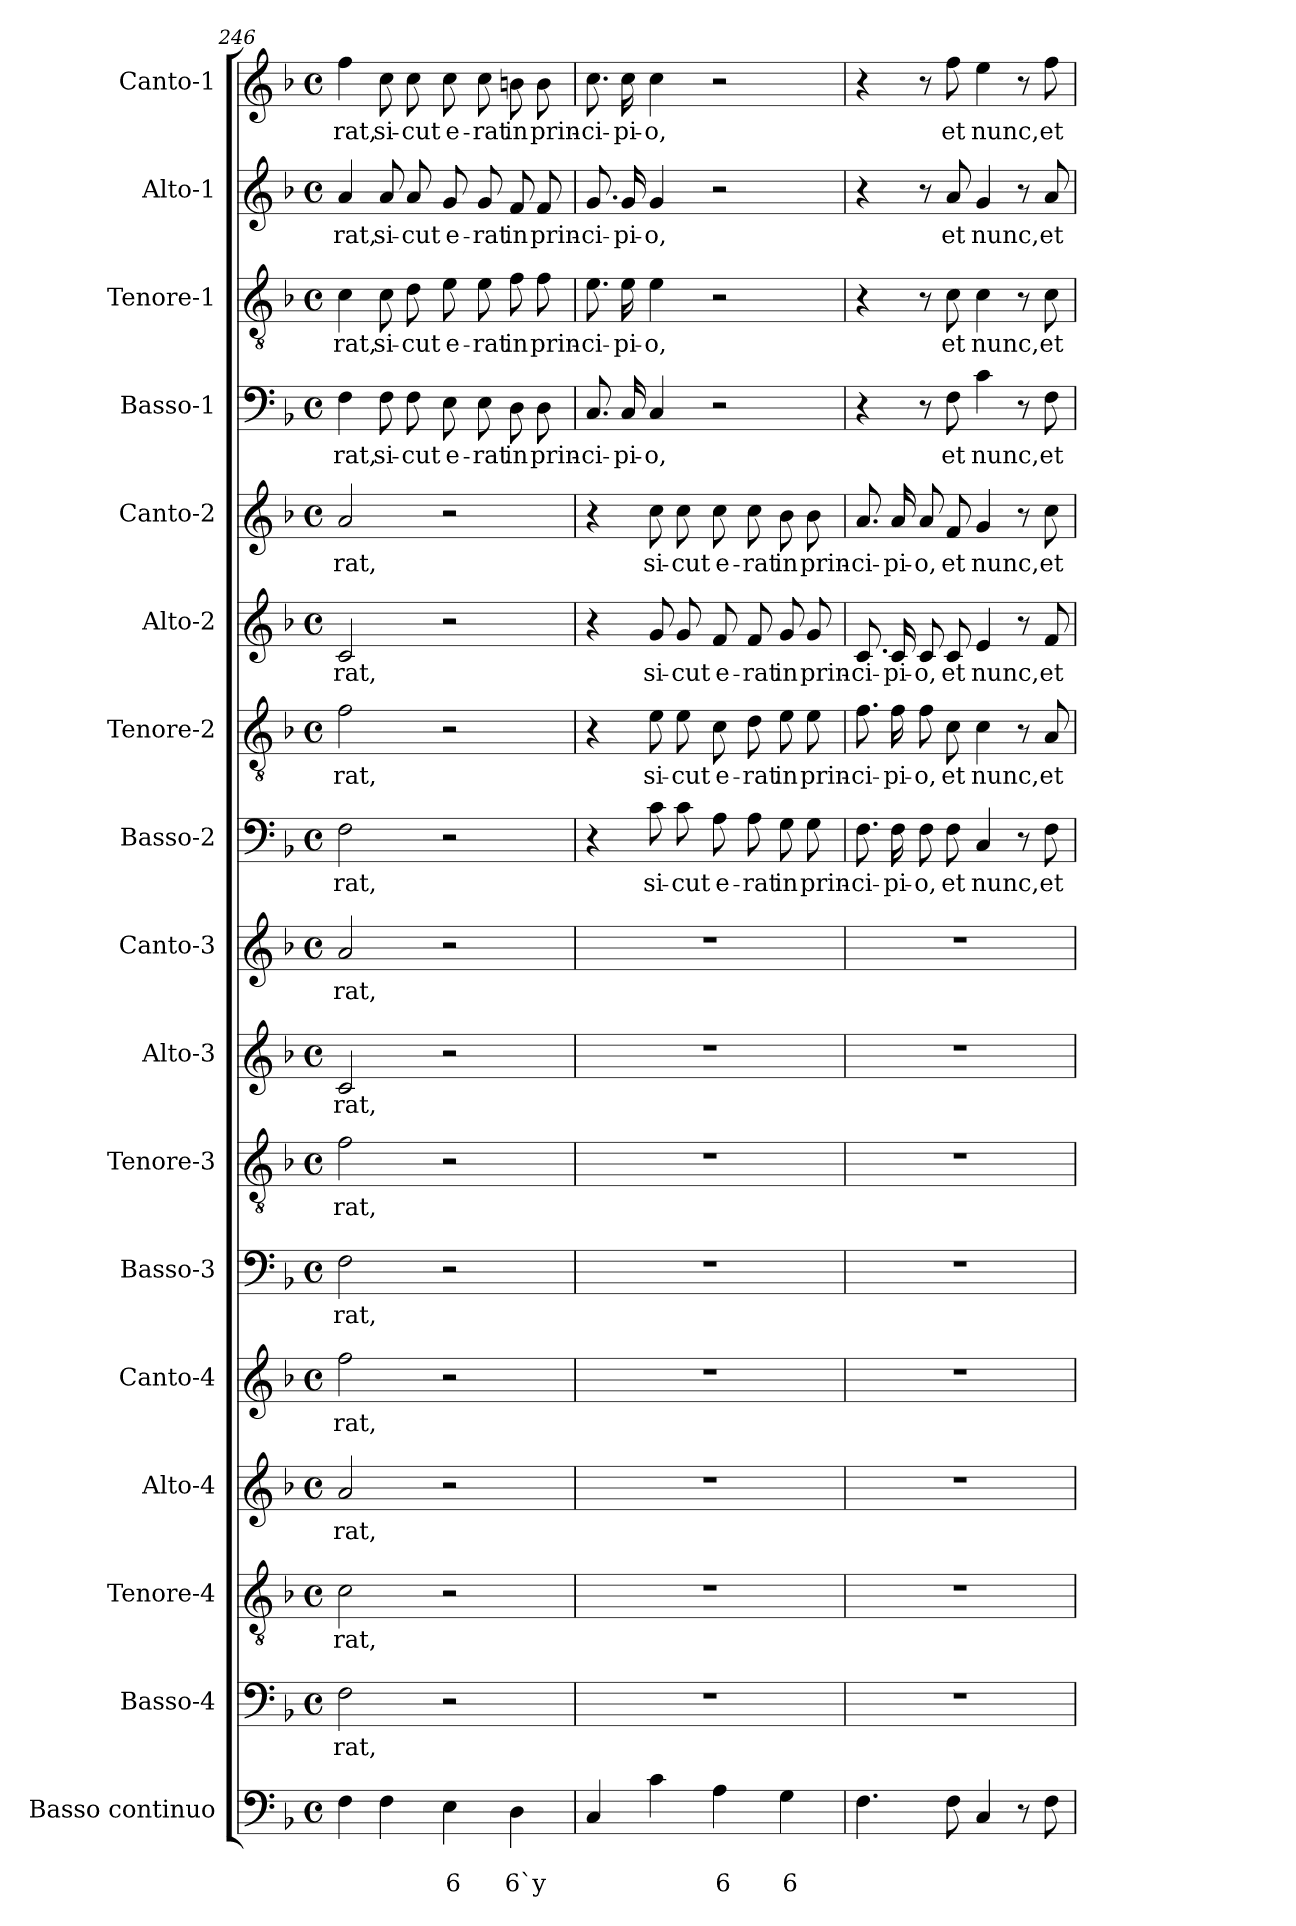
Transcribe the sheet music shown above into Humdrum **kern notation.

**kern	**text	**text	**kern	**text	**kern	**text	**kern	**text	**kern	**text	**kern	**text	**kern	**text	**kern	**text	**kern	**text	**kern	**text	**kern	**text	**kern	**text	**kern	**text	**kern	**text	**kern	**text	**kern	**text	**kern	**text
*part17	*part17	*part17	*part16	*part16	*part15	*part15	*part14	*part14	*part13	*part13	*part12	*part12	*part11	*part11	*part10	*part10	*part9	*part9	*part8	*part8	*part7	*part7	*part6	*part6	*part5	*part5	*part4	*part4	*part3	*part3	*part2	*part2	*part1	*part1
*staff17	*staff17	*staff17	*staff16	*staff16	*staff15	*staff15	*staff14	*staff14	*staff13	*staff13	*staff12	*staff12	*staff11	*staff11	*staff10	*staff10	*staff9	*staff9	*staff8	*staff8	*staff7	*staff7	*staff6	*staff6	*staff5	*staff5	*staff4	*staff4	*staff3	*staff3	*staff2	*staff2	*staff1	*staff1
*I"Basso continuo	*	*	*I"Basso-4	*	*I"Tenore-4	*	*I"Alto-4	*	*I"Canto-4	*	*I"Basso-3	*	*I"Tenore-3	*	*I"Alto-3	*	*I"Canto-3	*	*I"Basso-2	*	*I"Tenore-2	*	*I"Alto-2	*	*I"Canto-2	*	*I"Basso-1	*	*I"Tenore-1	*	*I"Alto-1	*	*I"Canto-1	*
*I'BC	*	*	*I'B4	*	*I'T4	*	*I'A4	*	*I'C4	*	*I'B3	*	*I'T3	*	*I'A3	*	*I'C3	*	*I'B2	*	*I'T2	*	*I'A2	*	*I'C2	*	*I'B1	*	*I'T1	*	*I'A1	*	*I'C1	*
*clefF4	*	*	*clefF4	*	*clefGv2	*	*clefG2	*	*clefG2	*	*clefF4	*	*clefGv2	*	*clefG2	*	*clefG2	*	*clefF4	*	*clefGv2	*	*clefG2	*	*clefG2	*	*clefF4	*	*clefGv2	*	*clefG2	*	*clefG2	*
*k[b-]	*	*	*k[b-]	*	*k[b-]	*	*k[b-]	*	*k[b-]	*	*k[b-]	*	*k[b-]	*	*k[b-]	*	*k[b-]	*	*k[b-]	*	*k[b-]	*	*k[b-]	*	*k[b-]	*	*k[b-]	*	*k[b-]	*	*k[b-]	*	*k[b-]	*
*F:	*	*	*F:	*	*F:	*	*F:	*	*F:	*	*F:	*	*F:	*	*F:	*	*F:	*	*F:	*	*F:	*	*F:	*	*F:	*	*F:	*	*F:	*	*F:	*	*F:	*
*M4/4	*	*	*M4/4	*	*M4/4	*	*M4/4	*	*M4/4	*	*M4/4	*	*M4/4	*	*M4/4	*	*M4/4	*	*M4/4	*	*M4/4	*	*M4/4	*	*M4/4	*	*M4/4	*	*M4/4	*	*M4/4	*	*M4/4	*
*met(c)	*	*	*met(c)	*	*met(c)	*	*met(c)	*	*met(c)	*	*met(c)	*	*met(c)	*	*met(c)	*	*met(c)	*	*met(c)	*	*met(c)	*	*met(c)	*	*met(c)	*	*met(c)	*	*met(c)	*	*met(c)	*	*met(c)	*
=246	=246	=246	=246	=246	=246	=246	=246	=246	=246	=246	=246	=246	=246	=246	=246	=246	=246	=246	=246	=246	=246	=246	=246	=246	=246	=246	=246	=246	=246	=246	=246	=246	=246	=246
!	!	!	!	!LO:LY:b	!	!	!	!	!	!	!	!	!	!	!	!	!	!	!	!	!	!	!	!	!	!	!	!	!	!	!	!	!	!
!	!	!	!	!	!	!LO:LY:b	!	!	!	!	!	!	!	!	!	!	!	!	!	!	!	!	!	!	!	!	!	!	!	!	!	!	!	!
!	!	!	!	!	!	!	!	!LO:LY:b	!	!	!	!	!	!	!	!	!	!	!	!	!	!	!	!	!	!	!	!	!	!	!	!	!	!
!	!	!	!	!	!	!	!	!	!	!LO:LY:b	!	!	!	!	!	!	!	!	!	!	!	!	!	!	!	!	!	!	!	!	!	!	!	!
!	!	!	!	!	!	!	!	!	!	!	!	!LO:LY:b	!	!	!	!	!	!	!	!	!	!	!	!	!	!	!	!	!	!	!	!	!	!
!	!	!	!	!	!	!	!	!	!	!	!	!	!	!LO:LY:b	!	!	!	!	!	!	!	!	!	!	!	!	!	!	!	!	!	!	!	!
!	!	!	!	!	!	!	!	!	!	!	!	!	!	!	!	!LO:LY:b	!	!	!	!	!	!	!	!	!	!	!	!	!	!	!	!	!	!
!	!	!	!	!	!	!	!	!	!	!	!	!	!	!	!	!	!	!LO:LY:b	!	!	!	!	!	!	!	!	!	!	!	!	!	!	!	!
!	!	!	!	!	!	!	!	!	!	!	!	!	!	!	!	!	!	!	!	!LO:LY:b	!	!	!	!	!	!	!	!	!	!	!	!	!	!
!	!	!	!	!	!	!	!	!	!	!	!	!	!	!	!	!	!	!	!	!	!	!LO:LY:b	!	!	!	!	!	!	!	!	!	!	!	!
!	!	!	!	!	!	!	!	!	!	!	!	!	!	!	!	!	!	!	!	!	!	!	!	!LO:LY:b	!	!	!	!	!	!	!	!	!	!
!	!	!	!	!	!	!	!	!	!	!	!	!	!	!	!	!	!	!	!	!	!	!	!	!	!	!LO:LY:b	!	!	!	!	!	!	!	!
!	!	!	!	!	!	!	!	!	!	!	!	!	!	!	!	!	!	!	!	!	!	!	!	!	!	!	!	!LO:LY:b	!	!	!	!	!	!
!	!	!	!	!	!	!	!	!	!	!	!	!	!	!	!	!	!	!	!	!	!	!	!	!	!	!	!	!	!	!LO:LY:b	!	!	!	!
!	!	!	!	!	!	!	!	!	!	!	!	!	!	!	!	!	!	!	!	!	!	!	!	!	!	!	!	!	!	!	!	!LO:LY:b	!	!
!	!	!	!	!	!	!	!	!	!	!	!	!	!	!	!	!	!	!	!	!	!	!	!	!	!	!	!	!	!	!	!	!	!	!LO:LY:b
4F\	.	.	2F\	-rat,	2c\	-rat,	2a/	-rat,	2ff\	-rat,	2F\	-rat,	2f\	-rat,	2c/	-rat,	2a/	-rat,	2F\	-rat,	2f\	-rat,	2c/	-rat,	2a/	-rat,	4F\	-rat,	4c\	-rat,	4a/	-rat,	4ff\	-rat,
!	!	!	!	!	!	!	!	!	!	!	!	!	!	!	!	!	!	!	!	!	!	!	!	!	!	!	!	!LO:LY:b	!	!	!	!	!	!
!	!	!	!	!	!	!	!	!	!	!	!	!	!	!	!	!	!	!	!	!	!	!	!	!	!	!	!	!	!	!LO:LY:b	!	!	!	!
!	!	!	!	!	!	!	!	!	!	!	!	!	!	!	!	!	!	!	!	!	!	!	!	!	!	!	!	!	!	!	!	!LO:LY:b	!	!
!	!	!	!	!	!	!	!	!	!	!	!	!	!	!	!	!	!	!	!	!	!	!	!	!	!	!	!	!	!	!	!	!	!	!LO:LY:b
4F\	.	.	.	.	.	.	.	.	.	.	.	.	.	.	.	.	.	.	.	.	.	.	.	.	.	.	8F\	si-	8c\	si-	8a/	si-	8cc\	si-
!	!	!	!	!	!	!	!	!	!	!	!	!	!	!	!	!	!	!	!	!	!	!	!	!	!	!	!	!LO:LY:b	!	!	!	!	!	!
!	!	!	!	!	!	!	!	!	!	!	!	!	!	!	!	!	!	!	!	!	!	!	!	!	!	!	!	!	!	!LO:LY:b	!	!	!	!
!	!	!	!	!	!	!	!	!	!	!	!	!	!	!	!	!	!	!	!	!	!	!	!	!	!	!	!	!	!	!	!	!LO:LY:b	!	!
!	!	!	!	!	!	!	!	!	!	!	!	!	!	!	!	!	!	!	!	!	!	!	!	!	!	!	!	!	!	!	!	!	!	!LO:LY:b
.	.	.	.	.	.	.	.	.	.	.	.	.	.	.	.	.	.	.	.	.	.	.	.	.	.	.	8F\	-cut	8d\	-cut	8a/	-cut	8cc\	-cut
!	!	!LO:LY:b	!	!	!	!	!	!	!	!	!	!	!	!	!	!	!	!	!	!	!	!	!	!	!	!	!	!	!	!	!	!	!	!
!	!	!	!	!	!	!	!	!	!	!	!	!	!	!	!	!	!	!	!	!	!	!	!	!	!	!	!	!LO:LY:b	!	!	!	!	!	!
!	!	!	!	!	!	!	!	!	!	!	!	!	!	!	!	!	!	!	!	!	!	!	!	!	!	!	!	!	!	!LO:LY:b	!	!	!	!
!	!	!	!	!	!	!	!	!	!	!	!	!	!	!	!	!	!	!	!	!	!	!	!	!	!	!	!	!	!	!	!	!LO:LY:b	!	!
!	!	!	!	!	!	!	!	!	!	!	!	!	!	!	!	!	!	!	!	!	!	!	!	!	!	!	!	!	!	!	!	!	!	!LO:LY:b
4E\	.	6	2r	.	2r	.	2r	.	2r	.	2r	.	2r	.	2r	.	2r	.	2r	.	2r	.	2r	.	2r	.	8E\	e-	8e\	e-	8g/	e-	8cc\	e-
!	!	!	!	!	!	!	!	!	!	!	!	!	!	!	!	!	!	!	!	!	!	!	!	!	!	!	!	!LO:LY:b	!	!	!	!	!	!
!	!	!	!	!	!	!	!	!	!	!	!	!	!	!	!	!	!	!	!	!	!	!	!	!	!	!	!	!	!	!LO:LY:b	!	!	!	!
!	!	!	!	!	!	!	!	!	!	!	!	!	!	!	!	!	!	!	!	!	!	!	!	!	!	!	!	!	!	!	!	!LO:LY:b	!	!
!	!	!	!	!	!	!	!	!	!	!	!	!	!	!	!	!	!	!	!	!	!	!	!	!	!	!	!	!	!	!	!	!	!	!LO:LY:b
.	.	.	.	.	.	.	.	.	.	.	.	.	.	.	.	.	.	.	.	.	.	.	.	.	.	.	8E\	-rat	8e\	-rat	8g/	-rat	8cc\	-rat
!	!	!LO:LY:b	!	!	!	!	!	!	!	!	!	!	!	!	!	!	!	!	!	!	!	!	!	!	!	!	!	!	!	!	!	!	!	!
!	!	!	!	!	!	!	!	!	!	!	!	!	!	!	!	!	!	!	!	!	!	!	!	!	!	!	!	!LO:LY:b	!	!	!	!	!	!
!	!	!	!	!	!	!	!	!	!	!	!	!	!	!	!	!	!	!	!	!	!	!	!	!	!	!	!	!	!	!LO:LY:b	!	!	!	!
!	!	!	!	!	!	!	!	!	!	!	!	!	!	!	!	!	!	!	!	!	!	!	!	!	!	!	!	!	!	!	!	!LO:LY:b	!	!
!	!	!	!	!	!	!	!	!	!	!	!	!	!	!	!	!	!	!	!	!	!	!	!	!	!	!	!	!	!	!	!	!	!	!LO:LY:b
4D\	.	6`y	.	.	.	.	.	.	.	.	.	.	.	.	.	.	.	.	.	.	.	.	.	.	.	.	8D\	in	8f\	in	8f/	in	8bn\	in
!	!	!	!	!	!	!	!	!	!	!	!	!	!	!	!	!	!	!	!	!	!	!	!	!	!	!	!	!LO:LY:b	!	!	!	!	!	!
!	!	!	!	!	!	!	!	!	!	!	!	!	!	!	!	!	!	!	!	!	!	!	!	!	!	!	!	!	!	!LO:LY:b	!	!	!	!
!	!	!	!	!	!	!	!	!	!	!	!	!	!	!	!	!	!	!	!	!	!	!	!	!	!	!	!	!	!	!	!	!LO:LY:b	!	!
!	!	!	!	!	!	!	!	!	!	!	!	!	!	!	!	!	!	!	!	!	!	!	!	!	!	!	!	!	!	!	!	!	!	!LO:LY:b
.	.	.	.	.	.	.	.	.	.	.	.	.	.	.	.	.	.	.	.	.	.	.	.	.	.	.	8D\	prin-	8f\	prin-	8f/	prin-	8b\	prin-
=247	=247	=247	=247	=247	=247	=247	=247	=247	=247	=247	=247	=247	=247	=247	=247	=247	=247	=247	=247	=247	=247	=247	=247	=247	=247	=247	=247	=247	=247	=247	=247	=247	=247	=247
!	!	!	!	!	!	!	!	!	!	!	!	!	!	!	!	!	!	!	!	!	!	!	!	!	!	!	!	!LO:LY:b	!	!	!	!	!	!
!	!	!	!	!	!	!	!	!	!	!	!	!	!	!	!	!	!	!	!	!	!	!	!	!	!	!	!	!	!	!LO:LY:b	!	!	!	!
!	!	!	!	!	!	!	!	!	!	!	!	!	!	!	!	!	!	!	!	!	!	!	!	!	!	!	!	!	!	!	!	!LO:LY:b	!	!
!	!	!	!	!	!	!	!	!	!	!	!	!	!	!	!	!	!	!	!	!	!	!	!	!	!	!	!	!	!	!	!	!	!	!LO:LY:b
4C/	.	.	1r	.	1r	.	1r	.	1r	.	1r	.	1r	.	1r	.	1r	.	4r	.	4r	.	4r	.	4r	.	8.C/	-ci-	8.e\	-ci-	8.g/	-ci-	8.cc\	-ci-
!	!	!	!	!	!	!	!	!	!	!	!	!	!	!	!	!	!	!	!	!	!	!	!	!	!	!	!	!LO:LY:b	!	!	!	!	!	!
!	!	!	!	!	!	!	!	!	!	!	!	!	!	!	!	!	!	!	!	!	!	!	!	!	!	!	!	!	!	!LO:LY:b	!	!	!	!
!	!	!	!	!	!	!	!	!	!	!	!	!	!	!	!	!	!	!	!	!	!	!	!	!	!	!	!	!	!	!	!	!LO:LY:b	!	!
!	!	!	!	!	!	!	!	!	!	!	!	!	!	!	!	!	!	!	!	!	!	!	!	!	!	!	!	!	!	!	!	!	!	!LO:LY:b
.	.	.	.	.	.	.	.	.	.	.	.	.	.	.	.	.	.	.	.	.	.	.	.	.	.	.	16C/	-pi-	16e\	-pi-	16g/	-pi-	16cc\	-pi-
!	!	!	!	!	!	!	!	!	!	!	!	!	!	!	!	!	!	!	!	!LO:LY:b	!	!	!	!	!	!	!	!	!	!	!	!	!	!
!	!	!	!	!	!	!	!	!	!	!	!	!	!	!	!	!	!	!	!	!	!	!LO:LY:b	!	!	!	!	!	!	!	!	!	!	!	!
!	!	!	!	!	!	!	!	!	!	!	!	!	!	!	!	!	!	!	!	!	!	!	!	!LO:LY:b	!	!	!	!	!	!	!	!	!	!
!	!	!	!	!	!	!	!	!	!	!	!	!	!	!	!	!	!	!	!	!	!	!	!	!	!	!LO:LY:b	!	!	!	!	!	!	!	!
!	!	!	!	!	!	!	!	!	!	!	!	!	!	!	!	!	!	!	!	!	!	!	!	!	!	!	!	!LO:LY:b	!	!	!	!	!	!
!	!	!	!	!	!	!	!	!	!	!	!	!	!	!	!	!	!	!	!	!	!	!	!	!	!	!	!	!	!	!LO:LY:b	!	!	!	!
!	!	!	!	!	!	!	!	!	!	!	!	!	!	!	!	!	!	!	!	!	!	!	!	!	!	!	!	!	!	!	!	!LO:LY:b	!	!
!	!	!	!	!	!	!	!	!	!	!	!	!	!	!	!	!	!	!	!	!	!	!	!	!	!	!	!	!	!	!	!	!	!	!LO:LY:b
4c\	.	.	.	.	.	.	.	.	.	.	.	.	.	.	.	.	.	.	8c\	si-	8e\	si-	8g/	si-	8cc\	si-	4C/	-o,	4e\	-o,	4g/	-o,	4cc\	-o,
!	!	!	!	!	!	!	!	!	!	!	!	!	!	!	!	!	!	!	!	!LO:LY:b	!	!	!	!	!	!	!	!	!	!	!	!	!	!
!	!	!	!	!	!	!	!	!	!	!	!	!	!	!	!	!	!	!	!	!	!	!LO:LY:b	!	!	!	!	!	!	!	!	!	!	!	!
!	!	!	!	!	!	!	!	!	!	!	!	!	!	!	!	!	!	!	!	!	!	!	!	!LO:LY:b	!	!	!	!	!	!	!	!	!	!
!	!	!	!	!	!	!	!	!	!	!	!	!	!	!	!	!	!	!	!	!	!	!	!	!	!	!LO:LY:b	!	!	!	!	!	!	!	!
.	.	.	.	.	.	.	.	.	.	.	.	.	.	.	.	.	.	.	8c\	-cut	8e\	-cut	8g/	-cut	8cc\	-cut	.	.	.	.	.	.	.	.
!	!	!LO:LY:b	!	!	!	!	!	!	!	!	!	!	!	!	!	!	!	!	!	!	!	!	!	!	!	!	!	!	!	!	!	!	!	!
!	!	!	!	!	!	!	!	!	!	!	!	!	!	!	!	!	!	!	!	!LO:LY:b	!	!	!	!	!	!	!	!	!	!	!	!	!	!
!	!	!	!	!	!	!	!	!	!	!	!	!	!	!	!	!	!	!	!	!	!	!LO:LY:b	!	!	!	!	!	!	!	!	!	!	!	!
!	!	!	!	!	!	!	!	!	!	!	!	!	!	!	!	!	!	!	!	!	!	!	!	!LO:LY:b	!	!	!	!	!	!	!	!	!	!
!	!	!	!	!	!	!	!	!	!	!	!	!	!	!	!	!	!	!	!	!	!	!	!	!	!	!LO:LY:b	!	!	!	!	!	!	!	!
4A\	.	6	.	.	.	.	.	.	.	.	.	.	.	.	.	.	.	.	8A\	e-	8c\	e-	8f/	e-	8cc\	e-	2r	.	2r	.	2r	.	2r	.
!	!	!	!	!	!	!	!	!	!	!	!	!	!	!	!	!	!	!	!	!LO:LY:b	!	!	!	!	!	!	!	!	!	!	!	!	!	!
!	!	!	!	!	!	!	!	!	!	!	!	!	!	!	!	!	!	!	!	!	!	!LO:LY:b	!	!	!	!	!	!	!	!	!	!	!	!
!	!	!	!	!	!	!	!	!	!	!	!	!	!	!	!	!	!	!	!	!	!	!	!	!LO:LY:b	!	!	!	!	!	!	!	!	!	!
!	!	!	!	!	!	!	!	!	!	!	!	!	!	!	!	!	!	!	!	!	!	!	!	!	!	!LO:LY:b	!	!	!	!	!	!	!	!
.	.	.	.	.	.	.	.	.	.	.	.	.	.	.	.	.	.	.	8A\	-rat	8d\	-rat	8f/	-rat	8cc\	-rat	.	.	.	.	.	.	.	.
!	!	!LO:LY:b	!	!	!	!	!	!	!	!	!	!	!	!	!	!	!	!	!	!	!	!	!	!	!	!	!	!	!	!	!	!	!	!
!	!	!	!	!	!	!	!	!	!	!	!	!	!	!	!	!	!	!	!	!LO:LY:b	!	!	!	!	!	!	!	!	!	!	!	!	!	!
!	!	!	!	!	!	!	!	!	!	!	!	!	!	!	!	!	!	!	!	!	!	!LO:LY:b	!	!	!	!	!	!	!	!	!	!	!	!
!	!	!	!	!	!	!	!	!	!	!	!	!	!	!	!	!	!	!	!	!	!	!	!	!LO:LY:b	!	!	!	!	!	!	!	!	!	!
!	!	!	!	!	!	!	!	!	!	!	!	!	!	!	!	!	!	!	!	!	!	!	!	!	!	!LO:LY:b	!	!	!	!	!	!	!	!
4G\	.	6	.	.	.	.	.	.	.	.	.	.	.	.	.	.	.	.	8G\	in	8e\	in	8g/	in	8b-\	in	.	.	.	.	.	.	.	.
!	!	!	!	!	!	!	!	!	!	!	!	!	!	!	!	!	!	!	!	!LO:LY:b	!	!	!	!	!	!	!	!	!	!	!	!	!	!
!	!	!	!	!	!	!	!	!	!	!	!	!	!	!	!	!	!	!	!	!	!	!LO:LY:b	!	!	!	!	!	!	!	!	!	!	!	!
!	!	!	!	!	!	!	!	!	!	!	!	!	!	!	!	!	!	!	!	!	!	!	!	!LO:LY:b	!	!	!	!	!	!	!	!	!	!
!	!	!	!	!	!	!	!	!	!	!	!	!	!	!	!	!	!	!	!	!	!	!	!	!	!	!LO:LY:b	!	!	!	!	!	!	!	!
.	.	.	.	.	.	.	.	.	.	.	.	.	.	.	.	.	.	.	8G\	prin-	8e\	prin-	8g/	prin-	8b-\	prin-	.	.	.	.	.	.	.	.
!!LO:PB:g=z
=248	=248	=248	=248	=248	=248	=248	=248	=248	=248	=248	=248	=248	=248	=248	=248	=248	=248	=248	=248	=248	=248	=248	=248	=248	=248	=248	=248	=248	=248	=248	=248	=248	=248	=248
!	!	!	!	!	!	!	!	!	!	!	!	!	!	!	!	!	!	!	!	!LO:LY:b	!	!	!	!	!	!	!	!	!	!	!	!	!	!
!	!	!	!	!	!	!	!	!	!	!	!	!	!	!	!	!	!	!	!	!	!	!LO:LY:b	!	!	!	!	!	!	!	!	!	!	!	!
!	!	!	!	!	!	!	!	!	!	!	!	!	!	!	!	!	!	!	!	!	!	!	!	!LO:LY:b	!	!	!	!	!	!	!	!	!	!
!	!	!	!	!	!	!	!	!	!	!	!	!	!	!	!	!	!	!	!	!	!	!	!	!	!	!LO:LY:b	!	!	!	!	!	!	!	!
4.F\	.	.	1r	.	1r	.	1r	.	1r	.	1r	.	1r	.	1r	.	1r	.	8.F\	-ci-	8.f\	-ci-	8.c/	-ci-	8.a/	-ci-	4r	.	4r	.	4r	.	4r	.
!	!	!	!	!	!	!	!	!	!	!	!	!	!	!	!	!	!	!	!	!LO:LY:b	!	!	!	!	!	!	!	!	!	!	!	!	!	!
!	!	!	!	!	!	!	!	!	!	!	!	!	!	!	!	!	!	!	!	!	!	!LO:LY:b	!	!	!	!	!	!	!	!	!	!	!	!
!	!	!	!	!	!	!	!	!	!	!	!	!	!	!	!	!	!	!	!	!	!	!	!	!LO:LY:b	!	!	!	!	!	!	!	!	!	!
!	!	!	!	!	!	!	!	!	!	!	!	!	!	!	!	!	!	!	!	!	!	!	!	!	!	!LO:LY:b	!	!	!	!	!	!	!	!
.	.	.	.	.	.	.	.	.	.	.	.	.	.	.	.	.	.	.	16F\	-pi-	16f\	-pi-	16c/	-pi-	16a/	-pi-	.	.	.	.	.	.	.	.
!	!	!	!	!	!	!	!	!	!	!	!	!	!	!	!	!	!	!	!	!LO:LY:b	!	!	!	!	!	!	!	!	!	!	!	!	!	!
!	!	!	!	!	!	!	!	!	!	!	!	!	!	!	!	!	!	!	!	!	!	!LO:LY:b	!	!	!	!	!	!	!	!	!	!	!	!
!	!	!	!	!	!	!	!	!	!	!	!	!	!	!	!	!	!	!	!	!	!	!	!	!LO:LY:b	!	!	!	!	!	!	!	!	!	!
!	!	!	!	!	!	!	!	!	!	!	!	!	!	!	!	!	!	!	!	!	!	!	!	!	!	!LO:LY:b	!	!	!	!	!	!	!	!
.	.	.	.	.	.	.	.	.	.	.	.	.	.	.	.	.	.	.	8F\	-o,	8f\	-o,	8c/	-o,	8a/	-o,	8r	.	8r	.	8r	.	8r	.
!	!	!	!	!	!	!	!	!	!	!	!	!	!	!	!	!	!	!	!	!LO:LY:b	!	!	!	!	!	!	!	!	!	!	!	!	!	!
!	!	!	!	!	!	!	!	!	!	!	!	!	!	!	!	!	!	!	!	!	!	!LO:LY:b	!	!	!	!	!	!	!	!	!	!	!	!
!	!	!	!	!	!	!	!	!	!	!	!	!	!	!	!	!	!	!	!	!	!	!	!	!LO:LY:b	!	!	!	!	!	!	!	!	!	!
!	!	!	!	!	!	!	!	!	!	!	!	!	!	!	!	!	!	!	!	!	!	!	!	!	!	!LO:LY:b	!	!	!	!	!	!	!	!
!	!	!	!	!	!	!	!	!	!	!	!	!	!	!	!	!	!	!	!	!	!	!	!	!	!	!	!	!LO:LY:b	!	!	!	!	!	!
!	!	!	!	!	!	!	!	!	!	!	!	!	!	!	!	!	!	!	!	!	!	!	!	!	!	!	!	!	!	!LO:LY:b	!	!	!	!
!	!	!	!	!	!	!	!	!	!	!	!	!	!	!	!	!	!	!	!	!	!	!	!	!	!	!	!	!	!	!	!	!LO:LY:b	!	!
!	!	!	!	!	!	!	!	!	!	!	!	!	!	!	!	!	!	!	!	!	!	!	!	!	!	!	!	!	!	!	!	!	!	!LO:LY:b
8F\	.	.	.	.	.	.	.	.	.	.	.	.	.	.	.	.	.	.	8F\	et	8c\	et	8c/	et	8f/	et	8F\	et	8c\	et	8a/	et	8ff\	et
!	!	!	!	!	!	!	!	!	!	!	!	!	!	!	!	!	!	!	!	!LO:LY:b	!	!	!	!	!	!	!	!	!	!	!	!	!	!
!	!	!	!	!	!	!	!	!	!	!	!	!	!	!	!	!	!	!	!	!	!	!LO:LY:b	!	!	!	!	!	!	!	!	!	!	!	!
!	!	!	!	!	!	!	!	!	!	!	!	!	!	!	!	!	!	!	!	!	!	!	!	!LO:LY:b	!	!	!	!	!	!	!	!	!	!
!	!	!	!	!	!	!	!	!	!	!	!	!	!	!	!	!	!	!	!	!	!	!	!	!	!	!LO:LY:b	!	!	!	!	!	!	!	!
!	!	!	!	!	!	!	!	!	!	!	!	!	!	!	!	!	!	!	!	!	!	!	!	!	!	!	!	!LO:LY:b	!	!	!	!	!	!
!	!	!	!	!	!	!	!	!	!	!	!	!	!	!	!	!	!	!	!	!	!	!	!	!	!	!	!	!	!	!LO:LY:b	!	!	!	!
!	!	!	!	!	!	!	!	!	!	!	!	!	!	!	!	!	!	!	!	!	!	!	!	!	!	!	!	!	!	!	!	!LO:LY:b	!	!
!	!	!	!	!	!	!	!	!	!	!	!	!	!	!	!	!	!	!	!	!	!	!	!	!	!	!	!	!	!	!	!	!	!	!LO:LY:b
4C/	.	.	.	.	.	.	.	.	.	.	.	.	.	.	.	.	.	.	4C/	nunc,	4c\	nunc,	4e/	nunc,	4g/	nunc,	4c\	nunc,	4c\	nunc,	4g/	nunc,	4ee\	nunc,
8r	.	.	.	.	.	.	.	.	.	.	.	.	.	.	.	.	.	.	8r	.	8r	.	8r	.	8r	.	8r	.	8r	.	8r	.	8r	.
!	!	!	!	!	!	!	!	!	!	!	!	!	!	!	!	!	!	!	!	!LO:LY:b	!	!	!	!	!	!	!	!	!	!	!	!	!	!
!	!	!	!	!	!	!	!	!	!	!	!	!	!	!	!	!	!	!	!	!	!	!LO:LY:b	!	!	!	!	!	!	!	!	!	!	!	!
!	!	!	!	!	!	!	!	!	!	!	!	!	!	!	!	!	!	!	!	!	!	!	!	!LO:LY:b	!	!	!	!	!	!	!	!	!	!
!	!	!	!	!	!	!	!	!	!	!	!	!	!	!	!	!	!	!	!	!	!	!	!	!	!	!LO:LY:b	!	!	!	!	!	!	!	!
!	!	!	!	!	!	!	!	!	!	!	!	!	!	!	!	!	!	!	!	!	!	!	!	!	!	!	!	!LO:LY:b	!	!	!	!	!	!
!	!	!	!	!	!	!	!	!	!	!	!	!	!	!	!	!	!	!	!	!	!	!	!	!	!	!	!	!	!	!LO:LY:b	!	!	!	!
!	!	!	!	!	!	!	!	!	!	!	!	!	!	!	!	!	!	!	!	!	!	!	!	!	!	!	!	!	!	!	!	!LO:LY:b	!	!
!	!	!	!	!	!	!	!	!	!	!	!	!	!	!	!	!	!	!	!	!	!	!	!	!	!	!	!	!	!	!	!	!	!	!LO:LY:b
8F\	.	.	.	.	.	.	.	.	.	.	.	.	.	.	.	.	.	.	8F\	et	8A/	et	8f/	et	8cc\	et	8F\	et	8c\	et	8a/	et	8ff\	et
=	=	=	=	=	=	=	=	=	=	=	=	=	=	=	=	=	=	=	=	=	=	=	=	=	=	=	=	=	=	=	=	=	=	=
*-	*-	*-	*-	*-	*-	*-	*-	*-	*-	*-	*-	*-	*-	*-	*-	*-	*-	*-	*-	*-	*-	*-	*-	*-	*-	*-	*-	*-	*-	*-	*-	*-	*-	*-
